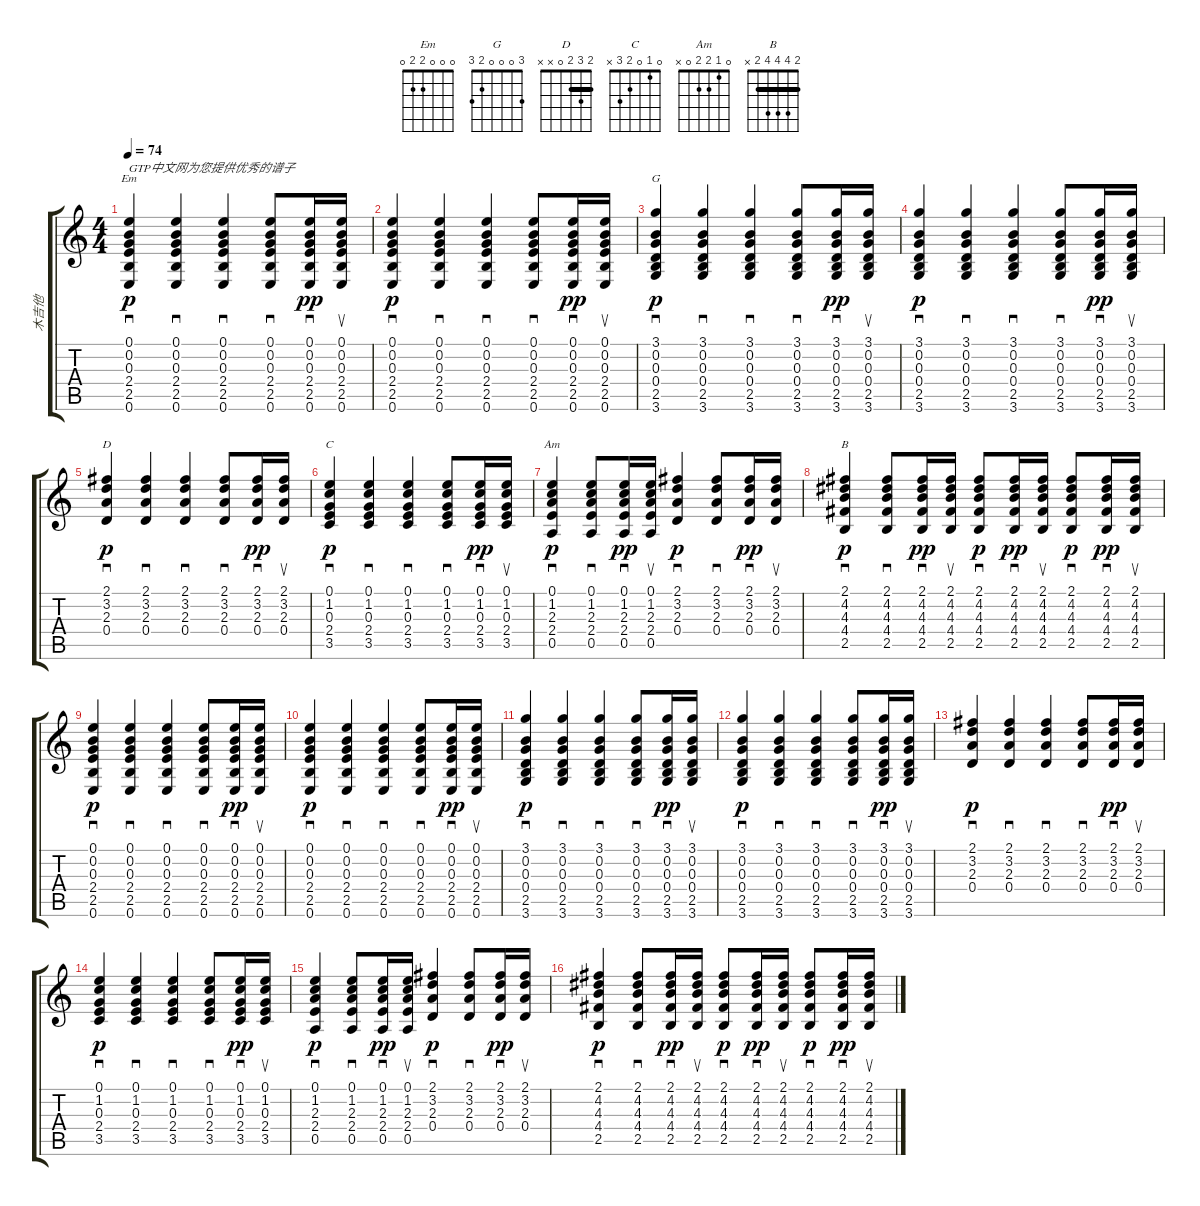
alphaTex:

\track ("木吉他" "木吉他") {instrument acousticguitarsteel}
\staff {score tabs}
\tuning (E4 B3 G3 D3 A2 E2) {hide}
\chord ("Em" 0 0 0 2 2 0)
\chord ("G" 3 0 0 0 2 3)
\chord ("D" 2 3 2 0 x x) {barre 2}
\chord ("C" 0 1 0 2 3 x)
\chord ("Am" 0 1 2 2 0 x)
\chord ("B" 2 4 4 4 2 x) {barre 2}
\ts (4 4)
\tempo 74
\clef g2
\ks c
(0.1 0.2 0.3 2.4 2.5 0.6).4{sd ch "Em" txt "GTP中文网为您提供优秀的谱子" dy p} (0.1 0.2 0.3 2.4 2.5 0.6).4{sd} (0.1 0.2 0.3 2.4 2.5 0.6).4{sd} (0.1 0.2 0.3 2.4 2.5 0.6).8{sd} (0.1 0.2 0.3 2.4 2.5 0.6).16{sd dy pp} (0.1 0.2 0.3 2.4 2.5 0.6).16{su} |
(0.1 0.2 0.3 2.4 2.5 0.6).4{sd dy p} (0.1 0.2 0.3 2.4 2.5 0.6).4{sd} (0.1 0.2 0.3 2.4 2.5 0.6).4{sd} (0.1 0.2 0.3 2.4 2.5 0.6).8{sd} (0.1 0.2 0.3 2.4 2.5 0.6).16{sd dy pp} (0.1 0.2 0.3 2.4 2.5 0.6).16{su} |
(3.1 0.2 0.3 0.4 2.5 3.6).4{sd ch "G" dy p} (3.1 0.2 0.3 0.4 2.5 3.6).4{sd} (3.1 0.2 0.3 0.4 2.5 3.6).4{sd} (3.1 0.2 0.3 0.4 2.5 3.6).8{sd} (3.1 0.2 0.3 0.4 2.5 3.6).16{sd dy pp} (3.1 0.2 0.3 0.4 2.5 3.6).16{su} |
(3.1 0.2 0.3 0.4 2.5 3.6).4{sd dy p} (3.1 0.2 0.3 0.4 2.5 3.6).4{sd} (3.1 0.2 0.3 0.4 2.5 3.6).4{sd} (3.1 0.2 0.3 0.4 2.5 3.6).8{sd} (3.1 0.2 0.3 0.4 2.5 3.6).16{sd dy pp} (3.1 0.2 0.3 0.4 2.5 3.6).16{su} |
(2.1 3.2 2.3 0.4).4{sd ch "D" dy p} (2.1 3.2 2.3 0.4).4{sd} (2.1 3.2 2.3 0.4).4{sd} (2.1 3.2 2.3 0.4).8{sd} (2.1 3.2 2.3 0.4).16{sd dy pp} (2.1 3.2 2.3 0.4).16{su} |
(0.1 1.2 0.3 2.4 3.5).4{sd ch "C" dy p} (0.1 1.2 0.3 2.4 3.5).4{sd} (0.1 1.2 0.3 2.4 3.5).4{sd} (0.1 1.2 0.3 2.4 3.5).8{sd} (0.1 1.2 0.3 2.4 3.5).16{sd dy pp} (0.1 1.2 0.3 2.4 3.5).16{su} |
(0.1 1.2 2.3 2.4 0.5).4{sd ch "Am" dy p} (0.1 1.2 2.3 2.4 0.5).8{sd} (0.1 1.2 2.3 2.4 0.5).16{sd dy pp} (0.1 1.2 2.3 2.4 0.5).16{su} (2.1 3.2 2.3 0.4).4{sd dy p} (2.1 3.2 2.3 0.4).8{sd} (2.1 3.2 2.3 0.4).16{sd dy pp} (2.1 3.2 2.3 0.4).16{su} |
(2.1 4.2 4.3 4.4 2.5).4{sd ch "B" dy p} (2.1 4.2 4.3 4.4 2.5).8{sd} (2.1 4.2 4.3 4.4 2.5).16{sd dy pp} (2.1 4.2 4.3 4.4 2.5).16{su} (2.1 4.2 4.3 4.4 2.5).8{sd dy p} (2.1 4.2 4.3 4.4 2.5).16{sd dy pp} (2.1 4.2 4.3 4.4 2.5).16{su} (2.1 4.2 4.3 4.4 2.5).8{sd dy p} (2.1 4.2 4.3 4.4 2.5).16{sd dy pp} (2.1 4.2 4.3 4.4 2.5).16{su} |
(0.1 0.2 0.3 2.4 2.5 0.6).4{sd dy p} (0.1 0.2 0.3 2.4 2.5 0.6).4{sd} (0.1 0.2 0.3 2.4 2.5 0.6).4{sd} (0.1 0.2 0.3 2.4 2.5 0.6).8{sd} (0.1 0.2 0.3 2.4 2.5 0.6).16{sd dy pp} (0.1 0.2 0.3 2.4 2.5 0.6).16{su} |
(0.1 0.2 0.3 2.4 2.5 0.6).4{sd dy p} (0.1 0.2 0.3 2.4 2.5 0.6).4{sd} (0.1 0.2 0.3 2.4 2.5 0.6).4{sd} (0.1 0.2 0.3 2.4 2.5 0.6).8{sd} (0.1 0.2 0.3 2.4 2.5 0.6).16{sd dy pp} (0.1 0.2 0.3 2.4 2.5 0.6).16{su} |
(3.1 0.2 0.3 0.4 2.5 3.6).4{sd dy p} (3.1 0.2 0.3 0.4 2.5 3.6).4{sd} (3.1 0.2 0.3 0.4 2.5 3.6).4{sd} (3.1 0.2 0.3 0.4 2.5 3.6).8{sd} (3.1 0.2 0.3 0.4 2.5 3.6).16{sd dy pp} (3.1 0.2 0.3 0.4 2.5 3.6).16{su} |
(3.1 0.2 0.3 0.4 2.5 3.6).4{sd dy p} (3.1 0.2 0.3 0.4 2.5 3.6).4{sd} (3.1 0.2 0.3 0.4 2.5 3.6).4{sd} (3.1 0.2 0.3 0.4 2.5 3.6).8{sd} (3.1 0.2 0.3 0.4 2.5 3.6).16{sd dy pp} (3.1 0.2 0.3 0.4 2.5 3.6).16{su} |
(2.1 3.2 2.3 0.4).4{sd dy p} (2.1 3.2 2.3 0.4).4{sd} (2.1 3.2 2.3 0.4).4{sd} (2.1 3.2 2.3 0.4).8{sd} (2.1 3.2 2.3 0.4).16{sd dy pp} (2.1 3.2 2.3 0.4).16{su} |
(0.1 1.2 0.3 2.4 3.5).4{sd dy p} (0.1 1.2 0.3 2.4 3.5).4{sd} (0.1 1.2 0.3 2.4 3.5).4{sd} (0.1 1.2 0.3 2.4 3.5).8{sd} (0.1 1.2 0.3 2.4 3.5).16{sd dy pp} (0.1 1.2 0.3 2.4 3.5).16{su} |
(0.1 1.2 2.3 2.4 0.5).4{sd dy p} (0.1 1.2 2.3 2.4 0.5).8{sd} (0.1 1.2 2.3 2.4 0.5).16{sd dy pp} (0.1 1.2 2.3 2.4 0.5).16{su} (2.1 3.2 2.3 0.4).4{sd dy p} (2.1 3.2 2.3 0.4).8{sd} (2.1 3.2 2.3 0.4).16{sd dy pp} (2.1 3.2 2.3 0.4).16{su} |
(2.1 4.2 4.3 4.4 2.5).4{sd dy p} (2.1 4.2 4.3 4.4 2.5).8{sd} (2.1 4.2 4.3 4.4 2.5).16{sd dy pp} (2.1 4.2 4.3 4.4 2.5).16{su} (2.1 4.2 4.3 4.4 2.5).8{sd dy p} (2.1 4.2 4.3 4.4 2.5).16{sd dy pp} (2.1 4.2 4.3 4.4 2.5).16{su} (2.1 4.2 4.3 4.4 2.5).8{sd dy p} (2.1 4.2 4.3 4.4 2.5).16{sd dy pp} (2.1 4.2 4.3 4.4 2.5).16{su}
